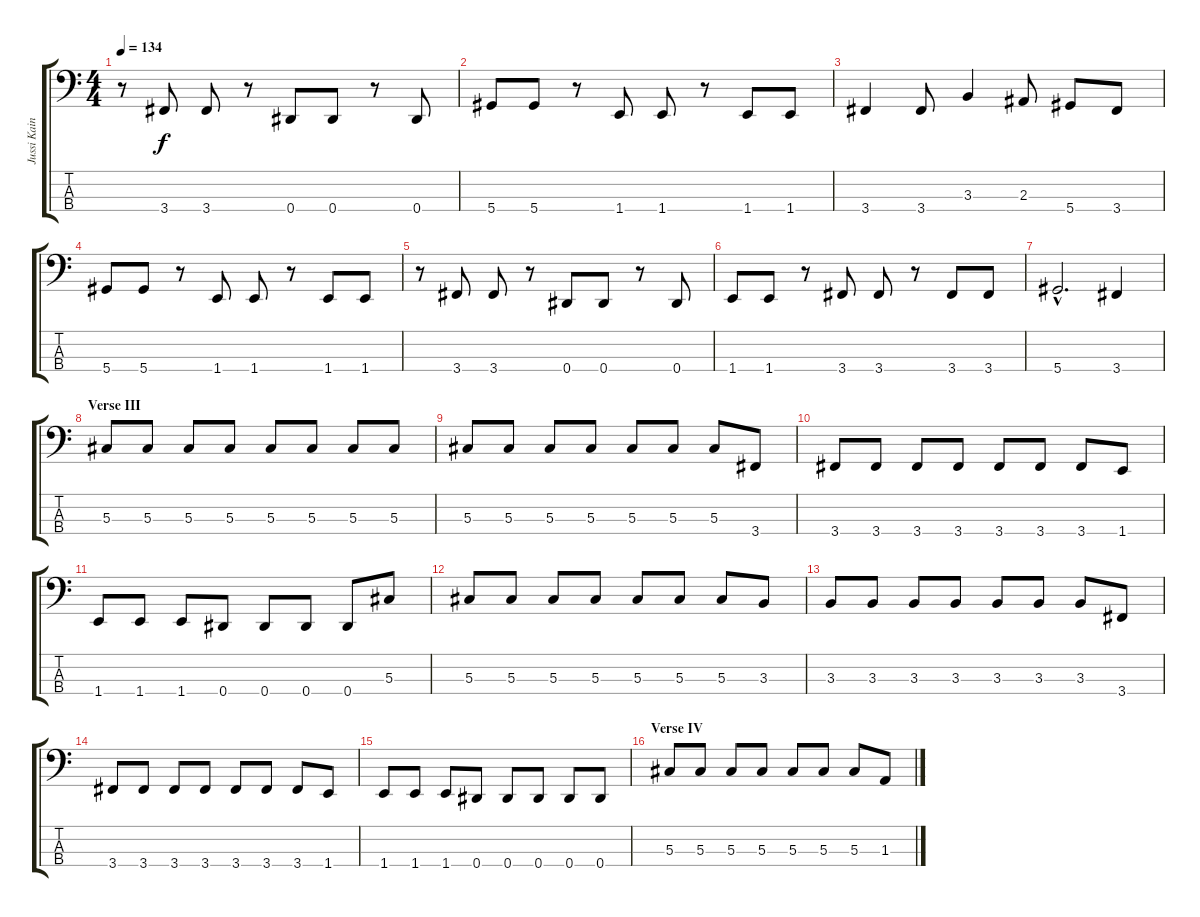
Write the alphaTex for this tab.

\track ("Jussi Kainulainen - Bass" "Jussi Kain") {instrument electricbassfinger}
\staff {score tabs}
\tuning (Gb2 Db2 Ab1 Eb1) {hide}
\ts (4 4)
\tempo 134
\clef f4
\ks c
r.8{dy f} 3.4.8 3.4.8 r.8 0.4.8 0.4.8 r.8 0.4.8 |
5.4.8 5.4.8 r.8 1.4.8 1.4.8 r.8 1.4.8 1.4.8 |
3.4.4 3.4.8 3.3.4 2.3.8 5.4.8 3.4.8 |
5.4.8 5.4.8 r.8 1.4.8 1.4.8 r.8 1.4.8 1.4.8 |
r.8 3.4.8 3.4.8 r.8 0.4.8 0.4.8 r.8 0.4.8 |
1.4.8 1.4.8 r.8 3.4.8 3.4.8 r.8 3.4.8 3.4.8 |
5.4{hac}.2{d} 3.4.4 |
\section ("" "Verse III")
5.3.8 5.3.8 5.3.8 5.3.8 5.3.8 5.3.8 5.3.8 5.3.8 |
5.3.8 5.3.8 5.3.8 5.3.8 5.3.8 5.3.8 5.3.8 3.4.8 |
3.4.8 3.4.8 3.4.8 3.4.8 3.4.8 3.4.8 3.4.8 1.4.8 |
1.4.8 1.4.8 1.4.8 0.4.8 0.4.8 0.4.8 0.4.8 5.3.8 |
5.3.8 5.3.8 5.3.8 5.3.8 5.3.8 5.3.8 5.3.8 3.3.8 |
3.3.8 3.3.8 3.3.8 3.3.8 3.3.8 3.3.8 3.3.8 3.4.8 |
3.4.8 3.4.8 3.4.8 3.4.8 3.4.8 3.4.8 3.4.8 1.4.8 |
1.4.8 1.4.8 1.4.8 0.4.8 0.4.8 0.4.8 0.4.8 0.4.8 |
\section ("" "Verse IV")
5.3.8 5.3.8 5.3.8 5.3.8 5.3.8 5.3.8 5.3.8 1.3.8
